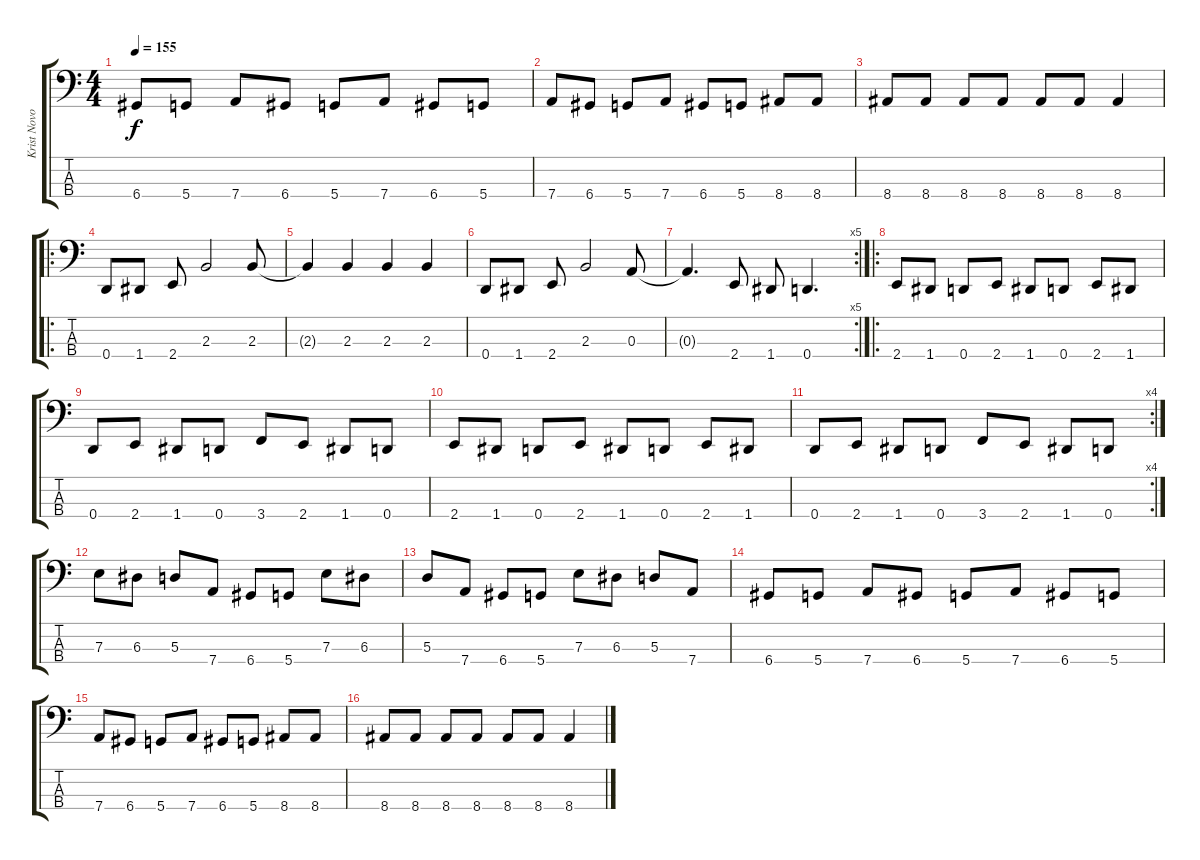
\track ("Krist Novoselich - Bass" "Krist Novo") {instrument electricbasspick}
\staff {score tabs}
\tuning (G2 D2 A1 D1) {hide}
\ts (4 4)
\tempo 155
\clef f4
\ks c
6.4.8{dy f} 5.4.8 7.4.8 6.4.8 5.4.8 7.4.8 6.4.8 5.4.8 |
7.4.8 6.4.8 5.4.8 7.4.8 6.4.8 5.4.8 8.4.8 8.4.8 |
8.4.8 8.4.8 8.4.8 8.4.8 8.4.8 8.4.8 8.4.4 |
\ro
0.4.8 1.4.8 2.4.8 2.3.2 2.3.8 |
2.3{t}.4 2.3.4 2.3.4 2.3.4 |
0.4.8 1.4.8 2.4.8 2.3.2 0.3.8 |
\rc 5
0.3{t}.4{d} 2.4.8 1.4.8 0.4.4{d} |
\ro
2.4.8 1.4.8 0.4.8 2.4.8 1.4.8 0.4.8 2.4.8 1.4.8 |
0.4.8 2.4.8 1.4.8 0.4.8 3.4.8 2.4.8 1.4.8 0.4.8 |
2.4.8 1.4.8 0.4.8 2.4.8 1.4.8 0.4.8 2.4.8 1.4.8 |
\rc 4
0.4.8 2.4.8 1.4.8 0.4.8 3.4.8 2.4.8 1.4.8 0.4.8 |
7.3.8 6.3.8 5.3.8 7.4.8 6.4.8 5.4.8 7.3.8 6.3.8 |
5.3.8 7.4.8 6.4.8 5.4.8 7.3.8 6.3.8 5.3.8 7.4.8 |
6.4.8 5.4.8 7.4.8 6.4.8 5.4.8 7.4.8 6.4.8 5.4.8 |
7.4.8 6.4.8 5.4.8 7.4.8 6.4.8 5.4.8 8.4.8 8.4.8 |
8.4.8 8.4.8 8.4.8 8.4.8 8.4.8 8.4.8 8.4.4
